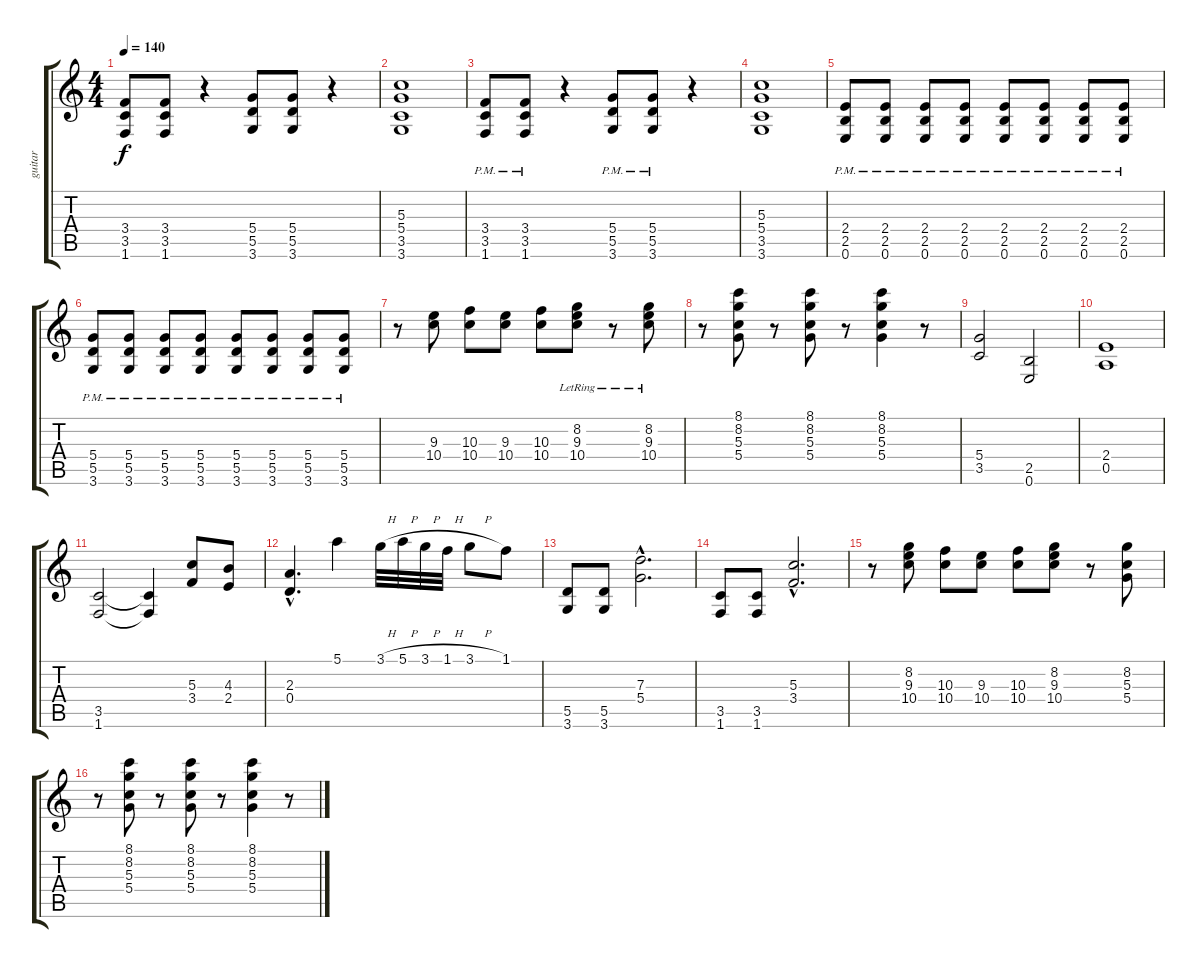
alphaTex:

\track ("guitar" "guitar") {instrument overdrivenguitar}
\staff {score tabs}
\tuning (E4 B3 G3 D3 A2 E2) {hide}
\ts (4 4)
\tempo 140
\clef g2
\ks c
(3.4 3.5 1.6).8{dy f} (3.4 3.5 1.6).8 r.4 (5.4 5.5 3.6).8 (5.4 5.5 3.6).8 r.4 |
(5.3 5.4 3.5 3.6).1 |
(3.4 3.5 1.6{pm}).8 (3.4 3.5 1.6{pm}).8 r.4 (5.4 5.5 3.6{pm}).8 (5.4 5.5 3.6{pm}).8 r.4 |
(5.3 5.4 3.5 3.6).1 |
(2.4 2.5 0.6{pm}).8 (2.4 2.5 0.6{pm}).8 (2.4 2.5 0.6{pm}).8 (2.4 2.5 0.6{pm}).8 (2.4 2.5 0.6{pm}).8 (2.4 2.5 0.6{pm}).8 (2.4 2.5 0.6{pm}).8 (2.4 2.5 0.6{pm}).8 |
(5.4 5.5 3.6{pm}).8 (5.4 5.5 3.6{pm}).8 (5.4 5.5 3.6{pm}).8 (5.4 5.5 3.6{pm}).8 (5.4 5.5 3.6{pm}).8 (5.4 5.5 3.6{pm}).8 (5.4 5.5 3.6{pm}).8 (5.4 5.5 3.6{pm}).8 |
r.8 (9.3 10.4).8{volume 7 instrument distortionguitar} (10.3 10.4).8 (9.3 10.4).8 (10.3 10.4).8 (8.2{lr} 9.3 10.4).8 r.8 (8.2{lr} 9.3 10.4).8 |
r.8 (8.1 8.2 5.3 5.4).8 r.8 (8.1 8.2 5.3 5.4).8 r.8 (8.1 8.2 5.3 5.4).4 r.8 |
(5.4 3.5).2 (2.5 0.6).2 |
(2.4 0.5).1 |
(3.5 1.6).2 (3.5{t} 1.6{t}).4 (5.3 3.4).8 (4.3 2.4).8 |
(2.3{hac} 0.4{hac}).4{d} 5.1.4 3.1{h}.32 5.1{h}.32 3.1{h}.32 1.1{h}.32 3.1{h}.8 1.1.8 |
(5.5 3.6).8 (5.5 3.6).8 (7.3{hac} 5.4{hac}).2{d} |
(3.5 1.6).8 (3.5 1.6).8 (5.3{hac} 3.4{hac}).2{d} |
r.8 (8.2 9.3 10.4).8{volume 7 instrument distortionguitar} (10.3 10.4).8 (9.3 10.4).8 (10.3 10.4).8 (8.2 9.3 10.4).8 r.8 (8.2 5.3 5.4).8 |
r.8 (8.1 8.2 5.3 5.4).8 r.8 (8.1 8.2 5.3 5.4).8 r.8 (8.1 8.2 5.3 5.4).4 r.8
